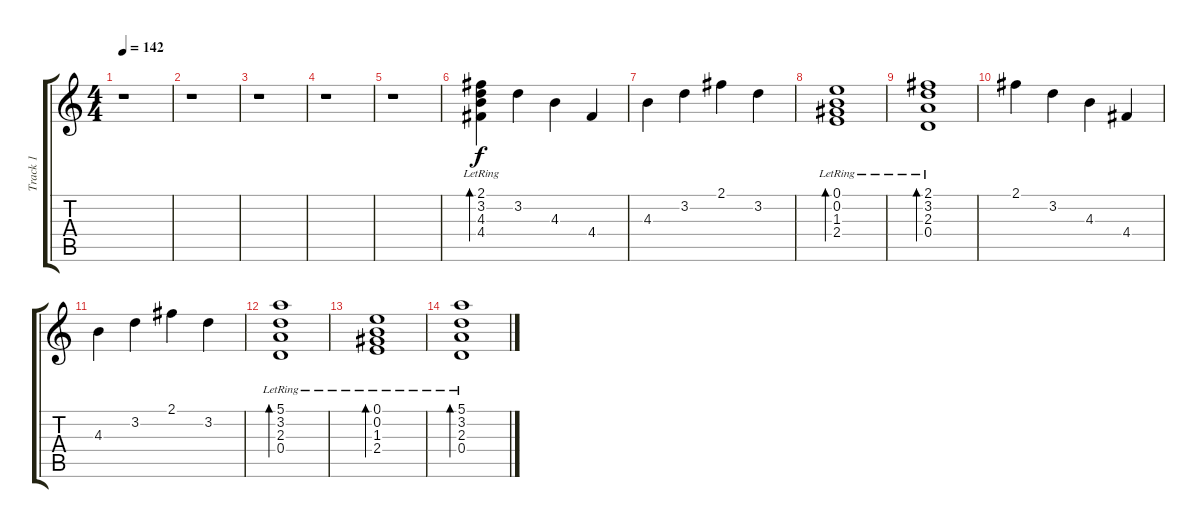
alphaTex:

\track ("Track 1" "Track 1") {instrument electricguitarclean}
\staff {score tabs}
\tuning (E4 B3 G3 D3 A2 E2) {hide}
\ts (4 4)
\tempo 142
\clef g2
\ks c
r.1{dy f instrument electricguitarclean} |
r.1 |
r.1 |
r.1 |
r.1 |
(2.1{lr} 3.2{lr} 4.3{lr} 4.4{lr}).4{bd 240} 3.2.4 4.3.4 4.4.4 |
4.3.4 3.2.4 2.1.4 3.2.4 |
(0.1{lr} 0.2{lr} 1.3{lr} 2.4{lr}).1{bd 240} |
(2.1{lr} 3.2{lr} 2.3{lr} 0.4{lr}).1{bd 240} |
2.1.4 3.2.4 4.3.4 4.4.4 |
4.3.4 3.2.4 2.1.4 3.2.4 |
(5.1{lr} 3.2{lr} 2.3{lr} 0.4{lr}).1{bd 240} |
(0.1{lr} 0.2{lr} 1.3{lr} 2.4{lr}).1{bd 240} |
(5.1{lr} 3.2{lr} 2.3{lr} 0.4{lr}).1{bd 240}
